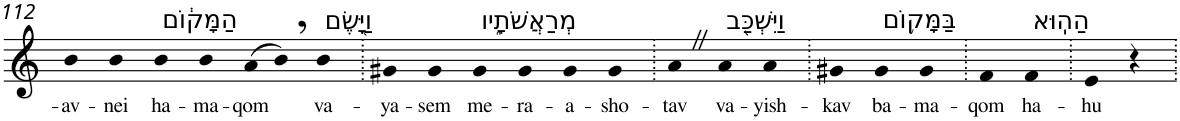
**kern	**text
*part1	*part1
*staff1	*staff1
*I"Piano	*
*I'Pno	*
!!LO:PB:g=z
*clefG2	*
*k[]	*
=112	=112
!	!LO:LY:b
4b	-av-
!	!LO:LY:b
4b	-nei
!LO:TX:a:t=הַמָּק֔וֹם	!
!	!LO:LY:b
4b	ha-
!	!LO:LY:b
4b	-ma-
!	!LO:LY:b
(>8a	-qom
8b,)	.
!LO:TX:a:t=וַיָּ֖שֶׂם	!
!	!LO:LY:b
4b	va-
=113.	=113.
!	!LO:LY:b
4g#X	-ya-
!	!LO:LY:b
4g#	-sem
!LO:TX:a:t=מְרַאֲשֹׁתָ֑יו	!
!	!LO:LY:b
4g#	me-
!	!LO:LY:b
4g#	-ra-
!	!LO:LY:b
4g#	-a-
!	!LO:LY:b
4g#	-sho-
=114.	=114.
!	!LO:LY:b
4aZ	-tav
!LO:TX:a:t=וַיִּשְׁכַּ֖ב	!
!	!LO:LY:b
4a	va-
!	!LO:LY:b
4a	-yish-
=115.	=115.
!	!LO:LY:b
4g#X	-kav
!LO:TX:a:t=בַּמָּק֥וֹם	!
!	!LO:LY:b
4g#	ba-
!	!LO:LY:b
4g#	-ma-
=116.	=116.
!	!LO:LY:b
4f	-qom
!LO:TX:a:t=הַהֽוּא	!
!	!LO:LY:b
4f	ha-
=117.	=117.
!	!LO:LY:b
4e	-hu
4r	.
=.	=.
*-	*-
